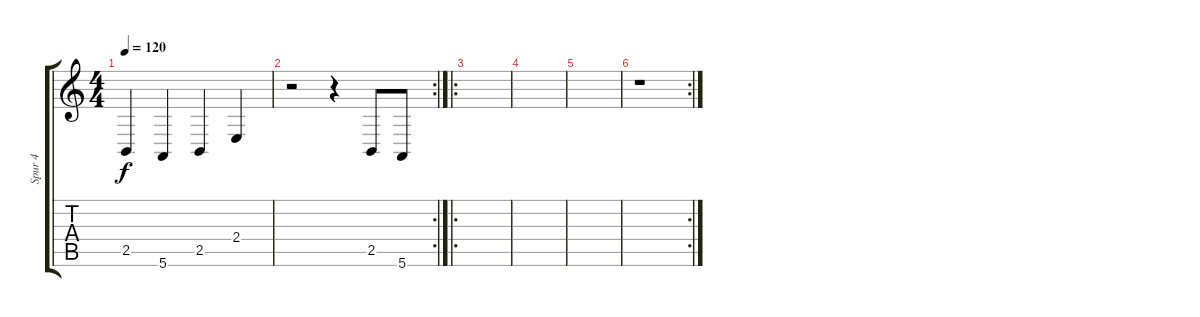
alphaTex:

\track ("Spur 4" "Spur 4") {instrument altosax}
\staff {score tabs}
\tuning (E4 B3 G3 D3 A2 E2) {hide}
\ts (4 4)
\tempo 120
\clef g2
\ks c
2.5.4{dy f} 5.6.4 2.5.4 2.4.4 |
\rc 2
r.2 r.4 2.5.8 5.6.8 |
\ro
|
|
|
\rc 2
r.1
